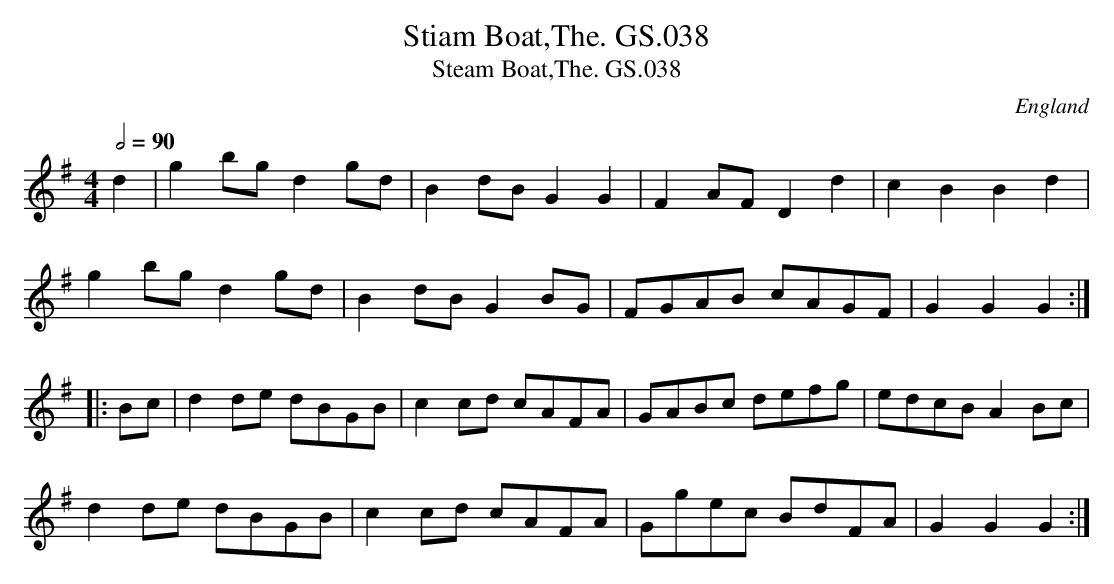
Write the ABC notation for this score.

X:1
T:Stiam Boat,The. GS.038
T:Steam Boat,The. GS.038
L:1/8
M:4/4
O:England
Q:1/2=90
K:G major
d2 | g2 bg d2 gd | B2 dB G2G2 | F2 AF D2 d2 | c2 B2 B2 d2 |!
g2 bg d2 gd| B2 dB G2 BG | FGAB cAGF | G2G2G2 :|!
|: Bc | d2 de dBGB | c2 cd cAFA | GABc defg | edcB A2 Bc |!
d2 de dBGB | c2 cd cAFA | Ggec BdFA | G2G2G2 :|
